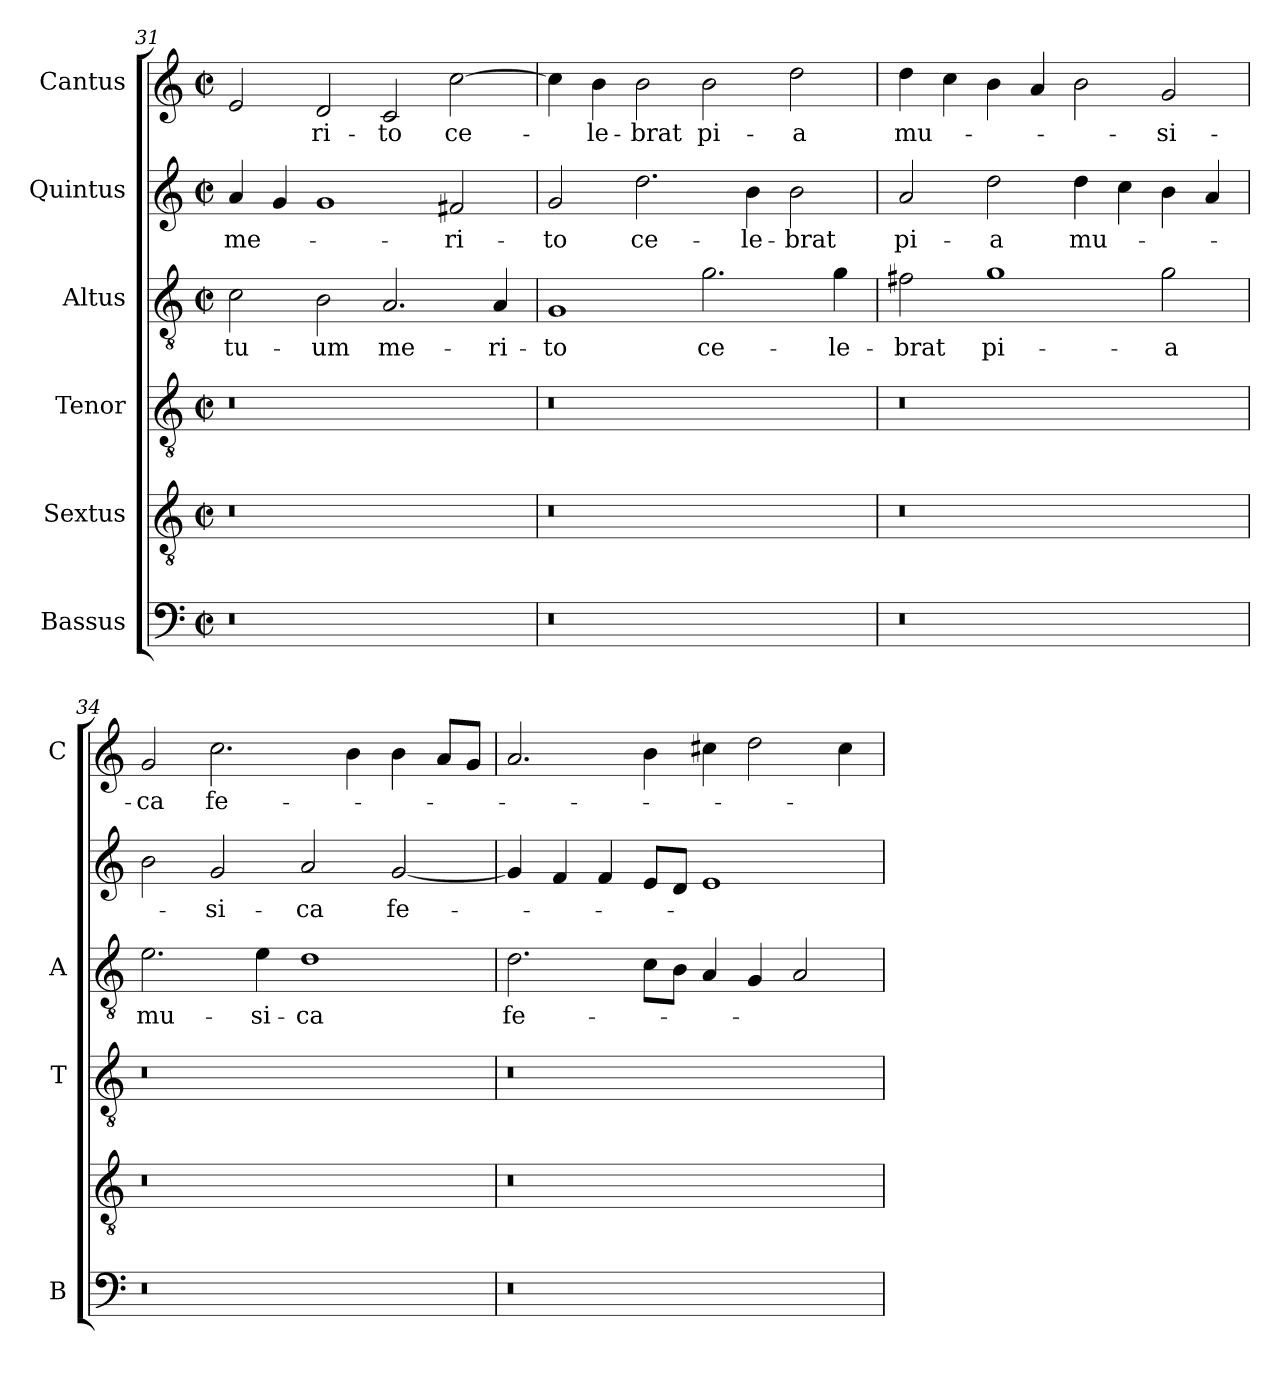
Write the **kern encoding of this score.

**kern	**kern	**kern	**kern	**text	**kern	**text	**kern	**text
*part6	*part5	*part4	*part3	*part3	*part2	*part2	*part1	*part1
*staff6	*staff5	*staff4	*staff3	*staff3	*staff2	*staff2	*staff1	*staff1
*I"Bassus	*I"Sextus	*I"Tenor	*I"Altus	*	*I"Quintus	*	*I"Cantus	*
*I'B	*	*I'T	*I'A	*	*	*	*I'C	*
*clefF4	*clefGv2	*clefGv2	*clefGv2	*	*clefG2	*	*clefG2	*
*k[]	*k[]	*k[]	*k[]	*	*k[]	*	*k[]	*
*C:	*C:	*C:	*C:	*	*C:	*	*C:	*
*M2/2	*M2/2	*M2/2	*M2/2	*	*M2/2	*	*M2/2	*
*met(c|)	*met(c|)	*met(c|)	*met(c|)	*	*met(c|)	*	*met(c|)	*
=31	=31	=31	=31	=31	=31	=31	=31	=31
0r	0r	0r	2c\	tu-	4a/	me-	2e/	.
.	.	.	.	.	4g/	.	.	.
.	.	.	2B\	-um	1g	.	2d/	-ri-
.	.	.	2.A/	me-	.	.	2c/	-to
.	.	.	.	.	2f#X/	-ri-	[2cc\	ce-
.	.	.	4A/	-ri-	.	.	.	.
=32	=32	=32	=32	=32	=32	=32	=32	=32
0r	0r	0r	1G	-to	2g/	-to	4cc\]	.
.	.	.	.	.	.	.	4b\	-le-
.	.	.	.	.	2.dd\	ce-	2b\	-brat
.	.	.	2.g\	ce-	.	.	2b\	pi-
.	.	.	.	.	4b\	-le-	.	.
.	.	.	.	.	2b\	-brat	2dd\	-a
.	.	.	4g\	-le-	.	.	.	.
!!LO:PB:g=z
=33	=33	=33	=33	=33	=33	=33	=33	=33
0r	0r	0r	2f#X\	-brat	2a/	pi-	4dd\	mu-
.	.	.	.	.	.	.	4cc\	.
.	.	.	1g	pi-	2dd\	-a	4b\	.
.	.	.	.	.	.	.	4a/	.
.	.	.	.	.	4dd\	mu-	2b\	.
.	.	.	.	.	4cc\	.	.	.
.	.	.	2g\	-a	4b\	.	2g/	-si-
.	.	.	.	.	4a/	.	.	.
=34	=34	=34	=34	=34	=34	=34	=34	=34
0r	0r	0r	2.e\	mu-	2b\	.	2g/	-ca
.	.	.	.	.	2g/	-si-	2.cc\	fe-
.	.	.	4e\	-si-	.	.	.	.
.	.	.	1d	-ca	2a/	-ca	.	.
.	.	.	.	.	.	.	4b\	.
.	.	.	.	.	[2g/	fe-	4b\	.
.	.	.	.	.	.	.	8a/L	.
.	.	.	.	.	.	.	8g/J	.
=35	=35	=35	=35	=35	=35	=35	=35	=35
0r	0r	0r	2.d\	fe-	4g/]	.	2.a/	.
.	.	.	.	.	4f/	.	.	.
.	.	.	.	.	4f/	.	.	.
.	.	.	8c\L	.	8e/L	.	4b\	.
.	.	.	8B\J	.	8d/J	.	.	.
.	.	.	4A/	.	1e	.	4cc#X\	.
.	.	.	4G/	.	.	.	2dd\	.
.	.	.	2A/	.	.	.	.	.
.	.	.	.	.	.	.	4cc#\	.
=	=	=	=	=	=	=	=	=
*-	*-	*-	*-	*-	*-	*-	*-	*-
